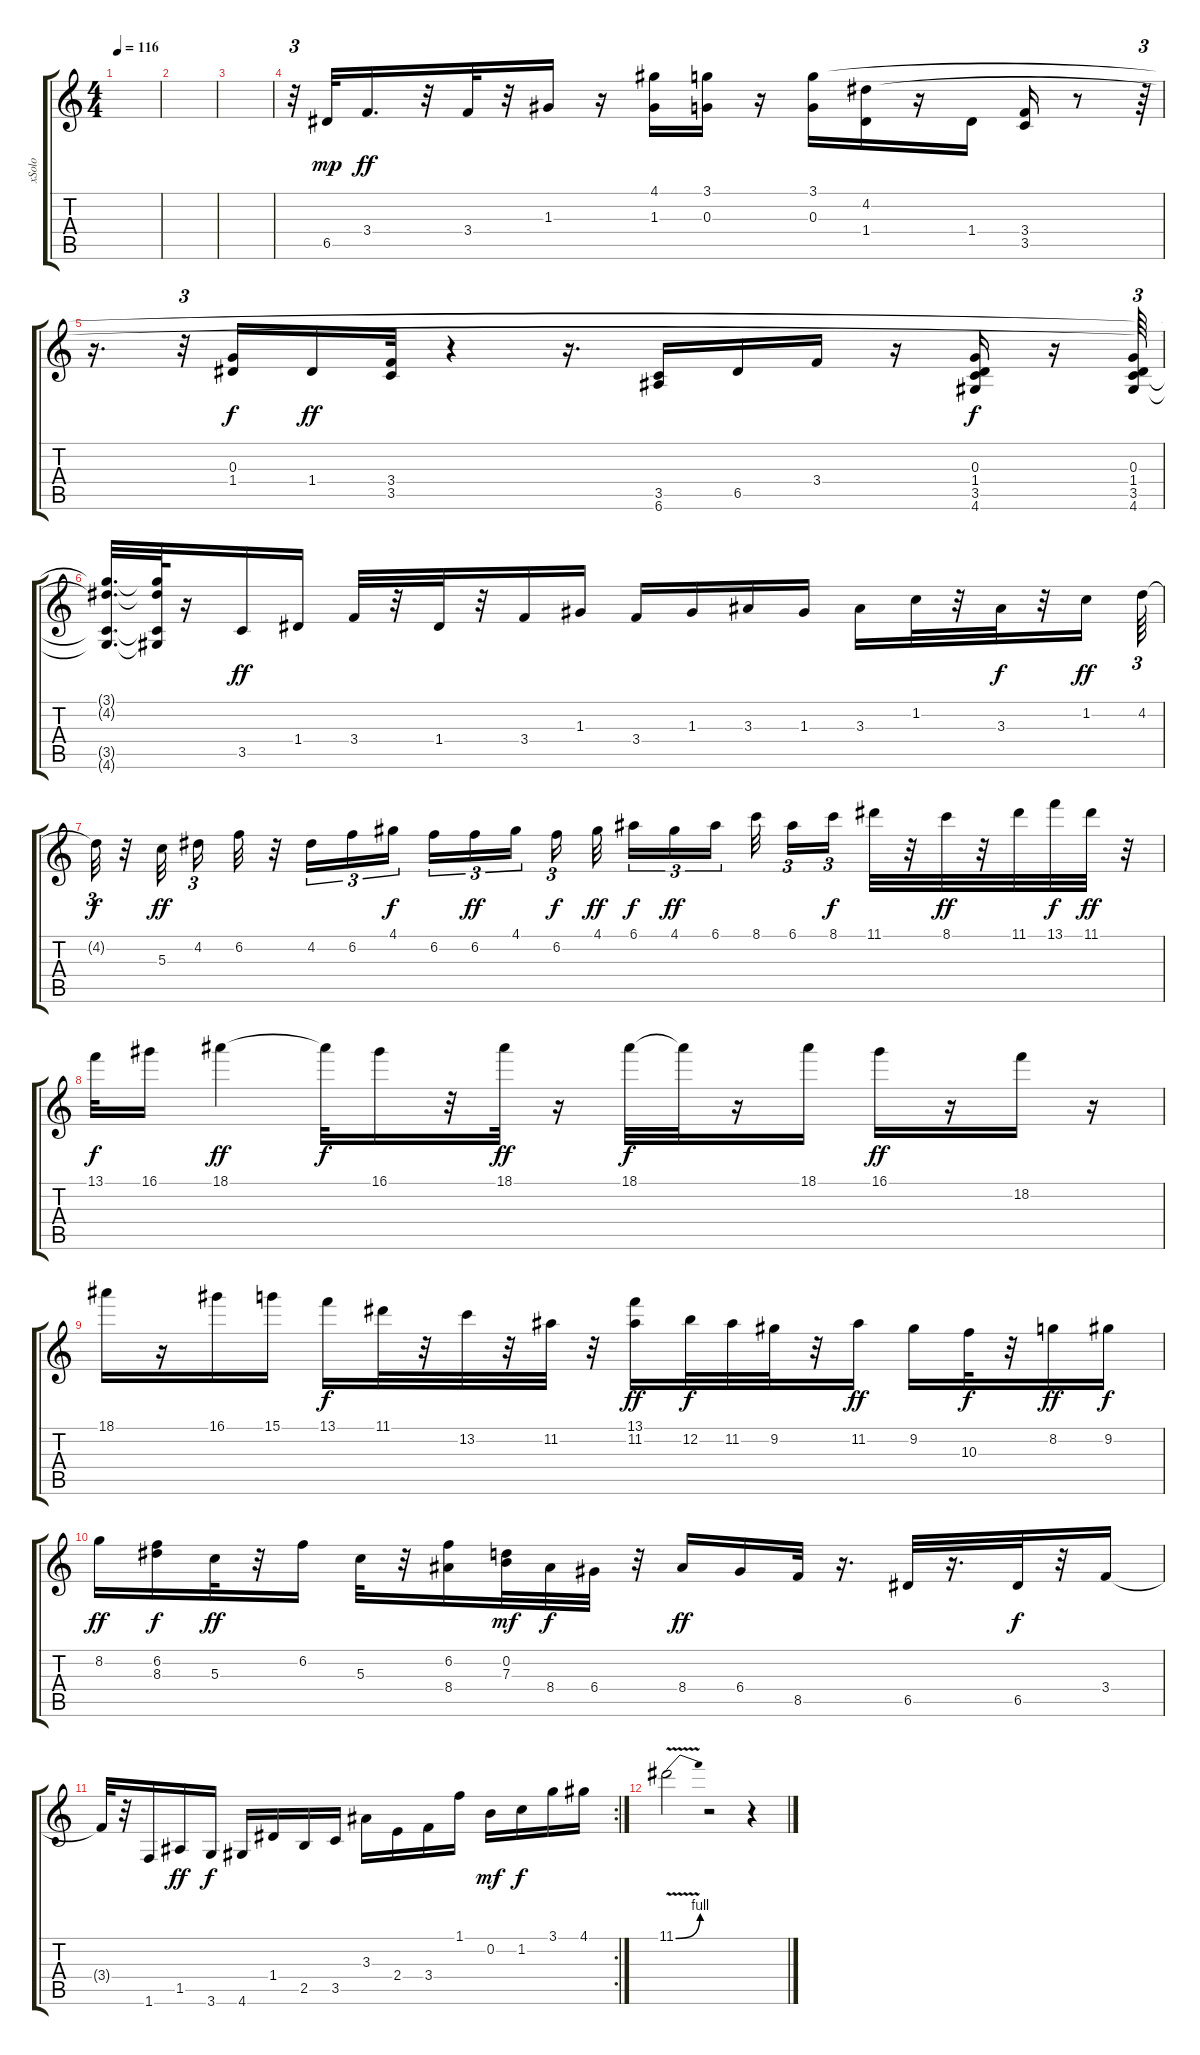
\track ("xSolo" "xSolo") {instrument electricguitarjazz}
\staff {score tabs}
\tuning (E4 B3 G3 D3 A2 E2) {hide}
\ts (4 4)
\tempo 116
\clef g2
\ks c
|
|
|
r.32{tu (3 2)} 6.5.32{dy mp} 3.4.16{d dy ff} r.32 3.4.32 r.32 1.3.16 r.16 (4.1 1.3).16 (3.1 0.3).16 r.16 (3.1 0.3).16 (4.2 1.4).16 r.16 1.4.16 (3.4 3.5).16 r.8 r.64{tu (3 2)} |
r.16{d} r.32{tu (3 2)} (0.3 1.4).16{dy f} 1.4.16{dy ff} (3.4 3.5).32 r.4 r.16{d} (3.5 6.6).16 6.5.16 3.4.16 r.16 (0.3 1.4 3.5 4.6).16{dy f} r.16 (0.3 1.4 3.5 4.6).64{tu (3 2)} |
(3.1{t} 4.2{t} 3.5{t} 4.6{t}).32{d} (3.1{t} 4.2{t} 3.5{t} 4.6{t}).64 r.16 3.5.16{dy ff} 1.4.16 3.4.32 r.32 1.4.32 r.32 3.4.16 1.3.16 3.4.16 1.3.16 3.3.16 1.3.16 3.3.16 1.2.32 r.32{txt ""} 3.3.32{dy f} r.32 1.2.16{dy ff} 4.2.64{tu (3 2)} |
4.2{t}.32{tu (3 2) dy f} r.32 5.3.32{dy ff beam splitsecondary} 4.2.16{tu (3 2)} 6.2.32 r.32 4.2.16{tu (3 2)} 6.2.16{tu (3 2)} 4.1.16{tu (3 2) dy f beam splitsecondary} 6.2.16{tu (3 2)} 6.2.16{tu (3 2) dy ff} 4.1.16{tu (3 2) beam splitsecondary} 6.2.16{tu (3 2) dy f} 4.1.32{dy ff} 6.1.16{tu (3 2) dy f} 4.1.16{tu (3 2) dy ff} 6.1.16{tu (3 2) beam splitsecondary} 8.1.32{beam splitsecondary} 6.1.16{tu (3 2)} 8.1.16{tu (3 2) dy f} 11.1.32 r.32 8.1.32{dy ff} r.32 11.1.32 13.1.32{dy f} 11.1.32{dy ff} r.32 |
13.1.32{dy f} 16.1.16 18.1.4{dy ff} 18.1{t}.32{dy f} 16.1.16 r.32 18.1.32{dy ff} r.16 18.1.32{dy f} 18.1{t}.32 r.16 18.1.16 16.1.16{dy ff} r.16 18.2.16 r.16 |
18.1.16 r.16 16.1.16 15.1.16 13.1.16{dy f} 11.1.32 r.32 13.2.32 r.32 11.2.32 r.32 (13.1 11.2).16{dy ff} 12.2.32{dy f} 11.2.32 9.2.32 r.32 11.2.16{dy ff} 9.2.16 10.3.32{dy f} r.32 8.2.16{dy ff} 9.2.16{dy f} |
8.2.16{dy ff} (6.2 8.3).16{dy f} 5.3.32{dy ff} r.32 6.2.16 5.3.32 r.32 (6.2 8.4).16 (0.2 7.3).32{dy mf} 8.4.32{dy f} 6.4.32 r.32 8.4.16{dy ff} 6.4.16 8.5.32 r.16{d} 6.5.32 r.16{d} 6.5.32{dy f} r.32 3.4.16 |
\rc 2
3.4{t}.32 r.32 1.6.16 1.5.16{dy ff} 3.6.16{dy f} 4.6.16 1.4.16 2.5.16 3.5.16 3.3.16 2.4.16 3.4.16 1.1.16 0.2.16{dy mf} 1.2.16{dy f} 3.1.16 4.1.16 |
11.1{be (bend 0 0 60 4) v}.2 r.2 r.4
